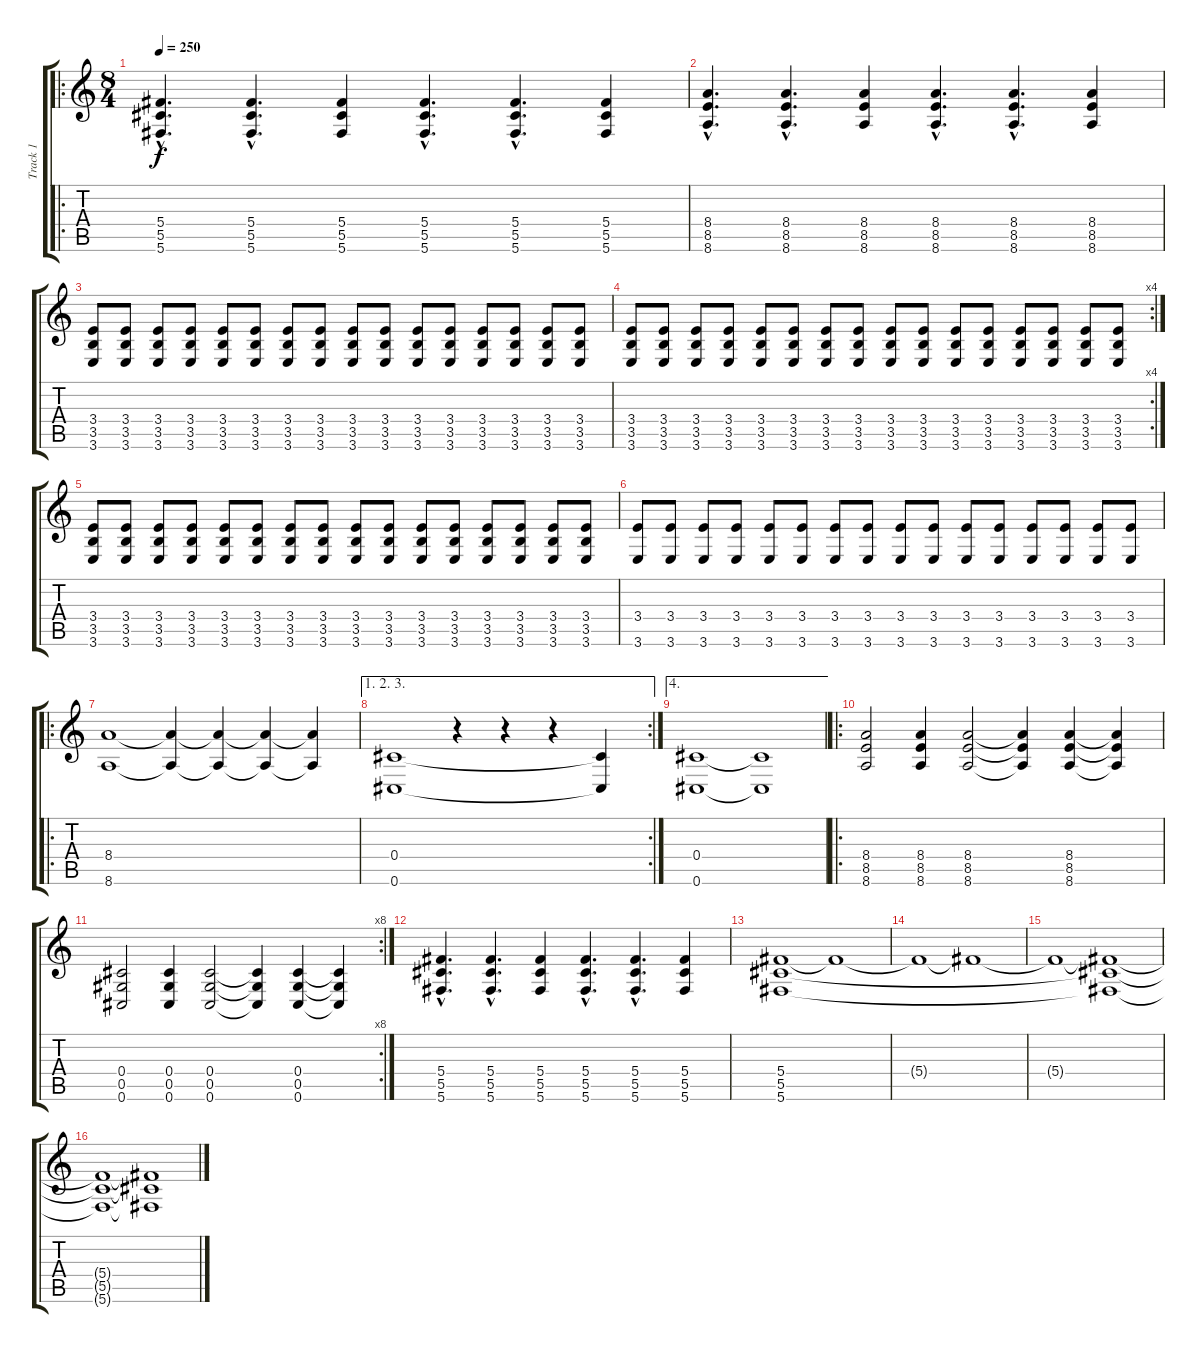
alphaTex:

\track ("Track 1" "Track 1") {instrument distortionguitar}
\staff {score tabs}
\tuning (Eb4 Bb3 Gb3 Db3 Ab2 Db2) {hide}
\ro
\ts (8 4)
\tempo 250
\clef g2
\ks c
(5.4{hac} 5.5{hac} 5.6{hac}).4{d dy f} (5.4{hac} 5.5{hac} 5.6{hac}).4{d} (5.4 5.5 5.6).4 (5.4{hac} 5.5{hac} 5.6{hac}).4{d} (5.4{hac} 5.5{hac} 5.6{hac}).4{d} (5.4 5.5 5.6).4 |
(8.4{hac} 8.5{hac} 8.6{hac}).4{d} (8.4{hac} 8.5{hac} 8.6{hac}).4{d} (8.4 8.5 8.6).4 (8.4{hac} 8.5{hac} 8.6{hac}).4{d} (8.4{hac} 8.5{hac} 8.6{hac}).4{d} (8.4 8.5 8.6).4 |
(3.4 3.5 3.6).8 (3.4 3.5 3.6).8 (3.4 3.5 3.6).8 (3.4 3.5 3.6).8 (3.4 3.5 3.6).8 (3.4 3.5 3.6).8 (3.4 3.5 3.6).8 (3.4 3.5 3.6).8 (3.4 3.5 3.6).8 (3.4 3.5 3.6).8 (3.4 3.5 3.6).8 (3.4 3.5 3.6).8 (3.4 3.5 3.6).8 (3.4 3.5 3.6).8 (3.4 3.5 3.6).8 (3.4 3.5 3.6).8 |
\rc 4
(3.4 3.5 3.6).8 (3.4 3.5 3.6).8 (3.4 3.5 3.6).8 (3.4 3.5 3.6).8 (3.4 3.5 3.6).8 (3.4 3.5 3.6).8 (3.4 3.5 3.6).8 (3.4 3.5 3.6).8 (3.4 3.5 3.6).8 (3.4 3.5 3.6).8 (3.4 3.5 3.6).8 (3.4 3.5 3.6).8 (3.4 3.5 3.6).8 (3.4 3.5 3.6).8 (3.4 3.5 3.6).8 (3.4 3.5 3.6).8 |
(3.4 3.5 3.6).8 (3.4 3.5 3.6).8 (3.4 3.5 3.6).8 (3.4 3.5 3.6).8 (3.4 3.5 3.6).8 (3.4 3.5 3.6).8 (3.4 3.5 3.6).8 (3.4 3.5 3.6).8 (3.4 3.5 3.6).8 (3.4 3.5 3.6).8 (3.4 3.5 3.6).8 (3.4 3.5 3.6).8 (3.4 3.5 3.6).8 (3.4 3.5 3.6).8 (3.4 3.5 3.6).8 (3.4 3.5 3.6).8 |
(3.4 3.6).8{balance 2} (3.4 3.6).8 (3.4 3.6).8 (3.4 3.6).8 (3.4 3.6).8 (3.4 3.6).8 (3.4 3.6).8 (3.4 3.6).8 (3.4 3.6).8 (3.4 3.6).8 (3.4 3.6).8 (3.4 3.6).8 (3.4 3.6).8 (3.4 3.6).8 (3.4 3.6).8 (3.4 3.6).8 |
\ro
(8.4 8.6).1{volume 10 balance 0 instrument electricguitarclean} (8.4{t} 8.6{t}).4 (8.4{t} 8.6{t}).4 (8.4{t} 8.6{t}).4 (8.4{t} 8.6{t}).4 |
\ae (1 2 3)
\rc 2
(0.4 0.6).1 r.4 r.4 r.4 (0.4{t} 0.6{t}).4 |
\ae 4
(0.4 0.6).1 (0.4{t} 0.6{t}).1 |
\ro
(8.4 8.5 8.6).2{volume 16 balance 8 instrument distortionguitar} (8.4 8.5 8.6).4 (8.4 8.5 8.6).2 (8.4{t} 8.5{t} 8.6{t}).4 (8.4 8.5 8.6).4 (8.4{t} 8.5{t} 8.6{t}).4 |
\rc 8
(0.4 0.5 0.6).2 (0.4 0.5 0.6).4 (0.4 0.5 0.6).2 (0.4{t} 0.5{t} 0.6{t}).4 (0.4 0.5 0.6).4 (0.4{t} 0.5{t} 0.6{t}).4 |
(5.4{hac} 5.5{hac} 5.6{hac}).4{d} (5.4{hac} 5.5{hac} 5.6{hac}).4{d} (5.4 5.5 5.6).4 (5.4{hac} 5.5{hac} 5.6{hac}).4{d} (5.4{hac} 5.5{hac} 5.6{hac}).4{d} (5.4 5.5 5.6).4 |
(5.4 5.5 5.6).1 5.4{t}.1 |
5.4{t}.1 5.4{t}.1 |
5.4{t}.1 (5.4{t} 5.5{t} 5.6{t}).1 |
(5.4{t} 5.5{t} 5.6{t}).1 (5.4{t} 5.5{t} 5.6{t}).1
